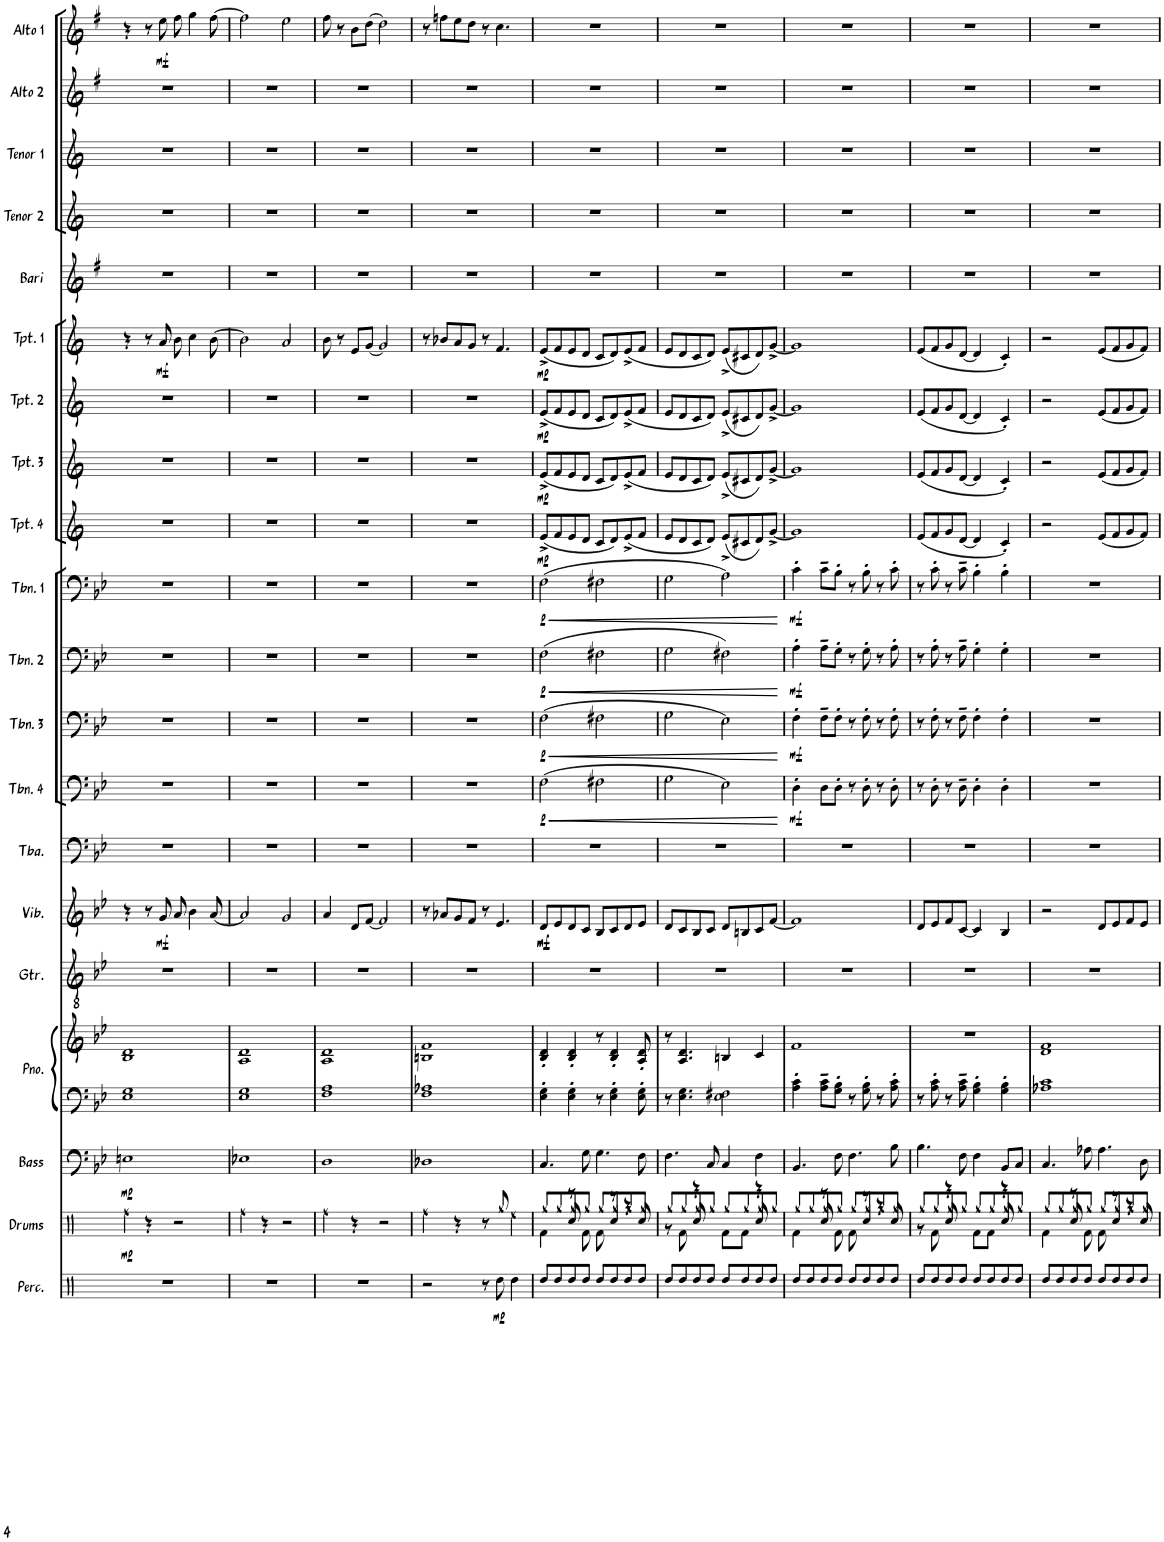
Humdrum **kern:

**kern	**dynam	**kern	**dynam	**kern	**dynam	**kern	**kern	**kern	**kern	**dynam	**kern	**kern	**dynam	**kern	**dynam	**kern	**dynam	**kern	**dynam	**kern	**dynam	**kern	**dynam	**kern	**dynam	**kern	**dynam	**kern	**kern	**kern	**kern	**kern	**dynam
*part20	*part20	*part19	*part19	*part18	*part18	*part17	*part17	*part16	*part15	*part15	*part14	*part13	*part13	*part12	*part12	*part11	*part11	*part10	*part10	*part9	*part9	*part8	*part8	*part7	*part7	*part6	*part6	*part5	*part4	*part3	*part2	*part1	*part1
*staff21	*staff21	*staff20	*staff20	*staff19	*staff19	*staff18	*staff17	*staff16	*staff15	*staff15	*staff14	*staff13	*staff13	*staff12	*staff12	*staff11	*staff11	*staff10	*staff10	*staff9	*staff9	*staff8	*staff8	*staff7	*staff7	*staff6	*staff6	*staff5	*staff4	*staff3	*staff2	*staff1	*staff1
*I"Percussion	*	*I"Drums	*	*I"Bass	*	*I"Piano	*	*I"Guitar	*I"Vibraphone	*	*I"Tuba	*I"Trombone 4	*	*I"Trombone 3	*	*I"Trombone 2	*	*I"Trombone 1	*	*I"Trumpet 4	*	*I"Trumpet 3	*	*I"Trumpet 2	*	*I"Trumpet 1	*	*I"Bari Sax	*I"Tenor Sax 2	*I"Tenor Sax 1	*I"Alto Sax 2	*I"Alto Sax 1	*
*I'Perc.	*	*I'Drums	*	*I'Bass	*	*I'Pno.	*	*I'Gtr.	*I'Vib.	*	*I'Tba.	*I'Tbn. 4	*	*I'Tbn. 3	*	*I'Tbn. 2	*	*I'Tbn. 1	*	*I'Tpt. 4	*	*I'Tpt. 3	*	*I'Tpt. 2	*	*I'Tpt. 1	*	*I'Bari	*I'Tenor 2	*I'Tenor 1	*I'Alto 2	*I'Alto 1	*
!!LO:PB:g=z
*clefX	*	*clefX	*	*clefF4	*	*clefF4	*clefG2	*clefGv2	*clefG2	*	*clefF4	*clefF4	*	*clefF4	*	*clefF4	*	*clefF4	*	*clefG2	*	*clefG2	*	*clefG2	*	*clefG2	*	*clefG2	*clefG2	*clefG2	*clefG2	*clefG2	*
*	*	*	*	*Trd7c12	*	*	*	*	*	*	*	*	*	*	*	*	*	*	*	*Trd1c2	*	*Trd1c2	*	*Trd1c2	*	*Trd1c2	*	*Trd12c21	*Trd8c14	*Trd8c14	*Trd5c9	*Trd5c9	*
*k[]	*	*k[]	*	*k[b-e-]	*	*k[b-e-]	*k[b-e-]	*k[b-e-]	*k[b-e-]	*	*k[b-e-]	*k[b-e-]	*	*k[b-e-]	*	*k[b-e-]	*	*k[b-e-]	*	*k[]	*	*k[]	*	*k[]	*	*k[]	*	*k[f#]	*k[]	*k[]	*k[f#]	*k[f#]	*
*M4/4	*	*M4/4	*	*M4/4	*	*M4/4	*M4/4	*M4/4	*M4/4	*	*M4/4	*M4/4	*	*M4/4	*	*M4/4	*	*M4/4	*	*M4/4	*	*M4/4	*	*M4/4	*	*M4/4	*	*M4/4	*M4/4	*M4/4	*M4/4	*M4/4	*
=32	=32	=32	=32	=32	=32	=32	=32	=32	=32	=32	=32	=32	=32	=32	=32	=32	=32	=32	=32	=32	=32	=32	=32	=32	=32	=32	=32	=32	=32	=32	=32	=32	=32
!	!	!	!LO:DY:b	!	!LO:DY:b	!	!	!	!	!	!	!	!	!	!	!	!	!	!	!	!	!	!	!	!	!	!	!	!	!	!	!	!
1r	.	4Rff\	mp	1En	mp	1E- 1G	1B- 1d	1r	4r	.	1r	1r	.	1r	.	1r	.	1r	.	1r	.	1r	.	1r	.	4r	.	1r	1r	1r	1r	4r	.
.	.	4r	.	.	.	.	.	.	8r	.	.	.	.	.	.	.	.	.	.	.	.	.	.	.	.	8r	.	.	.	.	.	8r	.
!	!	!	!	!	!	!	!	!	!	!LO:DY:b	!	!	!	!	!	!	!	!	!	!	!	!	!	!	!	!	!LO:DY:b	!	!	!	!	!	!LO:DY:b
.	.	.	.	.	.	.	.	.	8g/	mf	.	.	.	.	.	.	.	.	.	.	.	.	.	.	.	8a/	mf	.	.	.	.	8ee\	mf
.	.	2r	.	.	.	.	.	.	8a/	.	.	.	.	.	.	.	.	.	.	.	.	.	.	.	.	8b\	.	.	.	.	.	8ff#\	.
.	.	.	.	.	.	.	.	.	4b-\	.	.	.	.	.	.	.	.	.	.	.	.	.	.	.	.	4cc\	.	.	.	.	.	4gg\	.
.	.	.	.	.	.	.	.	.	[8a/	.	.	.	.	.	.	.	.	.	.	.	.	.	.	.	.	[8b\	.	.	.	.	.	[8ff#\	.
=33	=33	=33	=33	=33	=33	=33	=33	=33	=33	=33	=33	=33	=33	=33	=33	=33	=33	=33	=33	=33	=33	=33	=33	=33	=33	=33	=33	=33	=33	=33	=33	=33	=33
1r	.	4Rff\	.	1E-X	.	1E- 1G	1A 1d	1r	2a/]	.	1r	1r	.	1r	.	1r	.	1r	.	1r	.	1r	.	1r	.	2b\]	.	1r	1r	1r	1r	2ff#\]	.
.	.	4r	.	.	.	.	.	.	.	.	.	.	.	.	.	.	.	.	.	.	.	.	.	.	.	.	.	.	.	.	.	.	.
.	.	2r	.	.	.	.	.	.	2g/	.	.	.	.	.	.	.	.	.	.	.	.	.	.	.	.	2a/	.	.	.	.	.	2ee\	.
=34	=34	=34	=34	=34	=34	=34	=34	=34	=34	=34	=34	=34	=34	=34	=34	=34	=34	=34	=34	=34	=34	=34	=34	=34	=34	=34	=34	=34	=34	=34	=34	=34	=34
1r	.	4Rff\	.	1D	.	1F 1A	1A 1d	1r	4a/	.	1r	1r	.	1r	.	1r	.	1r	.	1r	.	1r	.	1r	.	8b\	.	1r	1r	1r	1r	8ff#\	.
.	.	.	.	.	.	.	.	.	.	.	.	.	.	.	.	.	.	.	.	.	.	.	.	.	.	8r	.	.	.	.	.	8r	.
.	.	4r	.	.	.	.	.	.	8d/L	.	.	.	.	.	.	.	.	.	.	.	.	.	.	.	.	8e/L	.	.	.	.	.	8b\L	.
.	.	.	.	.	.	.	.	.	[8f/J	.	.	.	.	.	.	.	.	.	.	.	.	.	.	.	.	[8g/J	.	.	.	.	.	[8dd\J	.
.	.	2r	.	.	.	.	.	.	2f/]	.	.	.	.	.	.	.	.	.	.	.	.	.	.	.	.	2g/]	.	.	.	.	.	2dd\]	.
=35	=35	=35	=35	=35	=35	=35	=35	=35	=35	=35	=35	=35	=35	=35	=35	=35	=35	=35	=35	=35	=35	=35	=35	=35	=35	=35	=35	=35	=35	=35	=35	=35	=35
2r	.	4Rff\	.	1D-X	.	1F 1A-X	1Bn 1f	1r	8r	.	1r	1r	.	1r	.	1r	.	1r	.	1r	.	1r	.	1r	.	8r	.	1r	1r	1r	1r	8r	.
.	.	.	.	.	.	.	.	.	8a-X/L	.	.	.	.	.	.	.	.	.	.	.	.	.	.	.	.	8b-X/L	.	.	.	.	.	8ffn\L	.
.	.	4r	.	.	.	.	.	.	8g/	.	.	.	.	.	.	.	.	.	.	.	.	.	.	.	.	8a/	.	.	.	.	.	8ee\	.
.	.	.	.	.	.	.	.	.	8f/J	.	.	.	.	.	.	.	.	.	.	.	.	.	.	.	.	8g/J	.	.	.	.	.	8dd\J	.
8r	.	8r	.	.	.	.	.	.	8r	.	.	.	.	.	.	.	.	.	.	.	.	.	.	.	.	8r	.	.	.	.	.	8r	.
!	!LO:DY:b	!	!	!	!	!	!	!	!	!	!	!	!	!	!	!	!	!	!	!	!	!	!	!	!	!	!	!	!	!	!	!	!
8Rdd\	mp	8Rgg/	.	.	.	.	.	.	4.e-/	.	.	.	.	.	.	.	.	.	.	.	.	.	.	.	.	4.f/	.	.	.	.	.	4.cc\	.
4Rdd\	.	4Ree\	.	.	.	.	.	.	.	.	.	.	.	.	.	.	.	.	.	.	.	.	.	.	.	.	.	.	.	.	.	.	.
=36	=36	=36	=36	=36	=36	=36	=36	=36	=36	=36	=36	=36	=36	=36	=36	=36	=36	=36	=36	=36	=36	=36	=36	=36	=36	=36	=36	=36	=36	=36	=36	=36	=36
*	*	*^	*	*	*	*	*	*	*	*	*	*	*	*	*	*	*	*	*	*	*	*	*	*	*	*	*	*	*	*	*	*	*
*	*	*	*^	*	*	*	*	*	*	*	*	*	*	*	*	*	*	*	*	*	*	*	*	*	*	*	*	*	*	*	*	*	*	*
!	!	!	!	!	!	!	!	!	!	!	!	!LO:DY:b	!	!	!LO:HP:b	!	!LO:HP:b	!	!LO:HP:b	!	!LO:HP:b	!	!	!	!	!	!	!	!	!	!	!	!	!	!
!	!	!	!	!	!	!	!	!	!	!	!	!LO:DY:n=1:b	!	!	!LO:DY:n=1:b	!	!LO:DY:n=1:b	!	!LO:DY:n=1:b	!	!LO:DY:n=1:b	!	!LO:DY:b	!	!LO:DY:b	!	!LO:DY:b	!	!LO:DY:b	!	!	!	!	!	!
8Rdd/L	.	8Rgg/L	4Rf\	8ryy	.	4.C/	.	4E-\' 4G\'	4B-/' 4d/'	1r	8d/L	mf mf	1r	(2F\	< p	(2F\	< p	(2F\	< p	(2F\	< p	(8e^/L	mp	(8e^/L	mp	(8e^/L	mp	(8e^/L	mp	1r	1r	1r	1r	1r	.
8Rdd/	.	8Rgg/	.	8ryy	.	.	.	.	.	.	8e-/	.	.	.	.	.	.	.	.	.	.	8f/	.	8f/	.	8f/	.	8f/	.	.	.	.	.	.	.
8Rdd/	.	8Rgg/	8r	8Rcc/	.	.	.	4E-\' 4G\'	4B-/' 4d/'	.	8d/	.	.	.	.	.	.	.	.	.	.	8e/	.	8e/	.	8e/	.	8e/	.	.	.	.	.	.	.
8Rdd/J	.	8Rgg/J	8Rf\	8ryy	.	8G\	.	.	.	.	8c/J	.	.	.	.	.	.	.	.	.	.	8d/J	.	8d/J	.	8d/J	.	8d/J	.	.	.	.	.	.	.
8Rdd/L	.	8Rgg/L	8Rf\	8ryy	.	4.G\	.	8r	8r	.	8B-/L	.	.	2F#X\	.	2F#X\	.	2F#X\	.	2F#X\	.	8c/L	.	8c/L	.	8c/L	.	8c/L	.	.	.	.	.	.	.
8Rdd/	.	8Rgg/	8r	4Rcc/	.	.	.	4E-\' 4G\'	4B-/' 4d/'	.	8c/	.	.	.	.	.	.	.	.	.	.	8d/)	.	8d/)	.	8d/)	.	8d/)	.	.	.	.	.	.	.
8Rdd/	.	8Rgg/	4r	.	.	.	.	.	.	.	8d/	.	.	.	.	.	.	.	.	.	.	(8e^/	.	(8e^/	.	(8e^/	.	(8e^/	.	.	.	.	.	.	.
8Rdd/J	.	8Rgg/J	.	8Rcc/	.	8F\	.	8E-\' 8G\'	8A/' 8d/'	.	8e-/J	.	.	.	.	.	.	.	.	.	.	8f/J	.	8f/J	.	8f/J	.	8f/J	.	.	.	.	.	.	.
=37	=37	=37	=37	=37	=37	=37	=37	=37	=37	=37	=37	=37	=37	=37	=37	=37	=37	=37	=37	=37	=37	=37	=37	=37	=37	=37	=37	=37	=37	=37	=37	=37	=37	=37	=37
8Rdd/L	.	8Rgg/L	8r	8ryy	.	4.F\	.	8r	8r	1r	8d/L	.	1r	2G\	.	2G\	.	2G\	.	2G\	.	8e/L	.	8e/L	.	8e/L	.	8e/L	.	1r	1r	1r	1r	1r	.
8Rdd/	.	8Rgg/	8Rf\	8ryy	.	.	.	4.E-\ 4.G\	4.A/ 4.d/	.	8c/	.	.	.	.	.	.	.	.	.	.	8d/	.	8d/	.	8d/	.	8d/	.	.	.	.	.	.	.
8Rdd/	.	8Rgg/	4r	8Rcc/	.	.	.	.	.	.	8B-/	.	.	.	.	.	.	.	.	.	.	8c/	.	8c/	.	8c/	.	8c/	.	.	.	.	.	.	.
8Rdd/J	.	8Rgg/J	.	8ryy	.	8C/	.	.	.	.	8c/J	.	.	.	.	.	.	.	.	.	.	8d/J)	.	8d/J)	.	8d/J)	.	8d/J)	.	.	.	.	.	.	.
8Rdd/L	.	8Rgg/L	8Rf\L	8ryy	.	4C/	.	2E-\ 2F#X\	4Bn/	.	8d/L	.	.	2E-\)	.	2E-\)	.	2F#X\)	.	2A\)	.	(8e^/L	.	(8e^/L	.	(8e^/L	.	(8e^/L	.	.	.	.	.	.	.
8Rdd/	.	8Rgg/	8Rf\J	8ryy	.	.	.	.	.	.	8Bn/	.	.	.	.	.	.	.	.	.	.	8c#X/	.	8c#X/	.	8c#X/	.	8c#X/	.	.	.	.	.	.	.
8Rdd/	.	8Rgg/	4r	8Rcc/	.	4F\	.	.	4c/	.	8c/	.	.	.	.	.	.	.	.	.	.	8d/)	.	8d/)	.	8d/)	.	8d/)	.	.	.	.	.	.	.
8Rdd/J	.	8Rgg/J	.	8ryy	.	.	.	.	.	.	[8f/J	.	.	.	.	.	.	.	.	.	.	[8g^/J	.	[8g^/J	.	[8g^/J	.	[8g^/J	.	.	.	.	.	.	.
*	*	*v	*v	*v	*	*	*	*	*	*	*	*	*	*	*	*	*	*	*	*	*	*	*	*	*	*	*	*	*	*	*	*	*	*	*
.	.	.	.	.	.	.	.	.	.	.	.	.	[	.	[	.	[	.	[	.	.	.	.	.	.	.	.	.	.	.	.	.	.
=38	=38	=38	=38	=38	=38	=38	=38	=38	=38	=38	=38	=38	=38	=38	=38	=38	=38	=38	=38	=38	=38	=38	=38	=38	=38	=38	=38	=38	=38	=38	=38	=38	=38
*	*	*^	*	*	*	*	*	*	*	*	*	*	*	*	*	*	*	*	*	*	*	*	*	*	*	*	*	*	*	*	*	*	*
*	*	*	*^	*	*	*	*	*	*	*	*	*	*	*	*	*	*	*	*	*	*	*	*	*	*	*	*	*	*	*	*	*	*	*
!	!	!	!	!	!	!	!	!	!	!	!	!	!	!	!LO:DY:b	!	!LO:DY:b	!	!LO:DY:b	!	!LO:DY:b	!	!	!	!	!	!	!	!	!	!	!	!	!	!
8Rdd/L	.	8Rgg/L	4Rf\	8ryy	.	4.BB-/	.	4A\' 4c\'	1f	1r	1f]	.	1r	4D'\	mf	4F'\	mf	4A'\	mf	4c'\	mf	1g]	.	1g]	.	1g]	.	1g]	.	1r	1r	1r	1r	1r	.
8Rdd/	.	8Rgg/	.	8ryy	.	.	.	.	.	.	.	.	.	.	.	.	.	.	.	.	.	.	.	.	.	.	.	.	.	.	.	.	.	.	.
8Rdd/	.	8Rgg/	8r	8Rcc/	.	.	.	8A\~ 8c\~L	.	.	.	.	.	8D\L	.	8F~\L	.	8A~\L	.	8c~\L	.	.	.	.	.	.	.	.	.	.	.	.	.	.	.
8Rdd/J	.	8Rgg/J	8Rf\	8ryy	.	8F\	.	8G\' 8B-\'J	.	.	.	.	.	8D'\J	.	8F'\J	.	8G'\J	.	8B-'\J	.	.	.	.	.	.	.	.	.	.	.	.	.	.	.
8Rdd/L	.	8Rgg/L	8Rf\	8ryy	.	4.F\	.	8r	.	.	.	.	.	8r	.	8r	.	8r	.	8r	.	.	.	.	.	.	.	.	.	.	.	.	.	.	.
8Rdd/	.	8Rgg/	8r	4Rcc/	.	.	.	8G\' 8B-\'	.	.	.	.	.	8D'\	.	8F'\	.	8G'\	.	8B-'\	.	.	.	.	.	.	.	.	.	.	.	.	.	.	.
8Rdd/	.	8Rgg/	4r	.	.	.	.	8r	.	.	.	.	.	8r	.	8r	.	8r	.	8r	.	.	.	.	.	.	.	.	.	.	.	.	.	.	.
8Rdd/J	.	8Rgg/J	.	8Rcc/	.	8B-\	.	8A\' 8c\'	.	.	.	.	.	8D'\	.	8F'\	.	8A'\	.	8c'\	.	.	.	.	.	.	.	.	.	.	.	.	.	.	.
=39	=39	=39	=39	=39	=39	=39	=39	=39	=39	=39	=39	=39	=39	=39	=39	=39	=39	=39	=39	=39	=39	=39	=39	=39	=39	=39	=39	=39	=39	=39	=39	=39	=39	=39	=39
8Rdd/L	.	8Rgg/L	8r	8ryy	.	4.B-\	.	8r	1r	1r	8d/L	.	1r	8r	.	8r	.	8r	.	8r	.	(8e/L	.	(8e/L	.	(8e/L	.	(8e/L	.	1r	1r	1r	1r	1r	.
8Rdd/	.	8Rgg/	8Rf\	8ryy	.	.	.	8A\' 8c\'	.	.	8e-/	.	.	8D'\	.	8F'\	.	8A'\	.	8c'\	.	8f/	.	8f/	.	8f/	.	8f/	.	.	.	.	.	.	.
8Rdd/	.	8Rgg/	4r	8Rcc/	.	.	.	8r	.	.	8f/	.	.	8r	.	8r	.	8r	.	8r	.	8g/	.	8g/	.	8g/	.	8g/	.	.	.	.	.	.	.
8Rdd/J	.	8Rgg/J	.	8ryy	.	8F\	.	8A\~ 8c\~	.	.	[8c/J	.	.	8D~\	.	8F~\	.	8A~\	.	8c~\	.	[8d/J	.	[8d/J	.	[8d/J	.	[8d/J	.	.	.	.	.	.	.
8Rdd/L	.	8Rgg/L	8Rf\L	8ryy	.	4F\	.	4G\' 4B-\'	.	.	4c/]	.	.	4D'\	.	4F'\	.	4G'\	.	4B-'\	.	4d/]	.	4d/]	.	4d/]	.	4d/]	.	.	.	.	.	.	.
8Rdd/	.	8Rgg/	8Rf\J	8ryy	.	.	.	.	.	.	.	.	.	.	.	.	.	.	.	.	.	.	.	.	.	.	.	.	.	.	.	.	.	.	.
8Rdd/	.	8Rgg/	4r	8Rcc/	.	8BB-/L	.	4G\' 4B-\'	.	.	4B-/	.	.	4D'\	.	4F'\	.	4G'\	.	4B-'\	.	4c'/)	.	4c'/)	.	4c'/)	.	4c'/)	.	.	.	.	.	.	.
8Rdd/J	.	8Rgg/J	.	8ryy	.	8C/J	.	.	.	.	.	.	.	.	.	.	.	.	.	.	.	.	.	.	.	.	.	.	.	.	.	.	.	.	.
=40	=40	=40	=40	=40	=40	=40	=40	=40	=40	=40	=40	=40	=40	=40	=40	=40	=40	=40	=40	=40	=40	=40	=40	=40	=40	=40	=40	=40	=40	=40	=40	=40	=40	=40	=40
8Rdd/L	.	8Rgg/L	4Rf\	8ryy	.	4.C/	.	1A-X 1c	1d 1f	1r	2r	.	1r	1r	.	1r	.	1r	.	1r	.	2r	.	2r	.	2r	.	2r	.	1r	1r	1r	1r	1r	.
8Rdd/	.	8Rgg/	.	8ryy	.	.	.	.	.	.	.	.	.	.	.	.	.	.	.	.	.	.	.	.	.	.	.	.	.	.	.	.	.	.	.
8Rdd/	.	8Rgg/	8r	8Rcc/	.	.	.	.	.	.	.	.	.	.	.	.	.	.	.	.	.	.	.	.	.	.	.	.	.	.	.	.	.	.	.
8Rdd/J	.	8Rgg/J	8Rf\	8ryy	.	8A-X\	.	.	.	.	.	.	.	.	.	.	.	.	.	.	.	.	.	.	.	.	.	.	.	.	.	.	.	.	.
8Rdd/L	.	8Rgg/L	8Rf\	8ryy	.	4.A-\	.	.	.	.	8d/L	.	.	.	.	.	.	.	.	.	.	(8e/L	.	(8e/L	.	(8e/L	.	(8e/L	.	.	.	.	.	.	.
8Rdd/	.	8Rgg/	8r	4Rcc/	.	.	.	.	.	.	8e-/	.	.	.	.	.	.	.	.	.	.	8f/	.	8f/	.	8f/	.	8f/	.	.	.	.	.	.	.
8Rdd/	.	8Rgg/	4r	.	.	.	.	.	.	.	8f/	.	.	.	.	.	.	.	.	.	.	8g/	.	8g/	.	8g/	.	8g/	.	.	.	.	.	.	.
8Rdd/J	.	8Rgg/J	.	8Rcc/	.	8D\	.	.	.	.	8e-/J	.	.	.	.	.	.	.	.	.	.	8f/J)	.	8f/J)	.	8f/J)	.	8f/J)	.	.	.	.	.	.	.
*	*	*v	*v	*v	*	*	*	*	*	*	*	*	*	*	*	*	*	*	*	*	*	*	*	*	*	*	*	*	*	*	*	*	*	*	*
=	=	=	=	=	=	=	=	=	=	=	=	=	=	=	=	=	=	=	=	=	=	=	=	=	=	=	=	=	=	=	=	=	=
*-	*-	*-	*-	*-	*-	*-	*-	*-	*-	*-	*-	*-	*-	*-	*-	*-	*-	*-	*-	*-	*-	*-	*-	*-	*-	*-	*-	*-	*-	*-	*-	*-	*-
